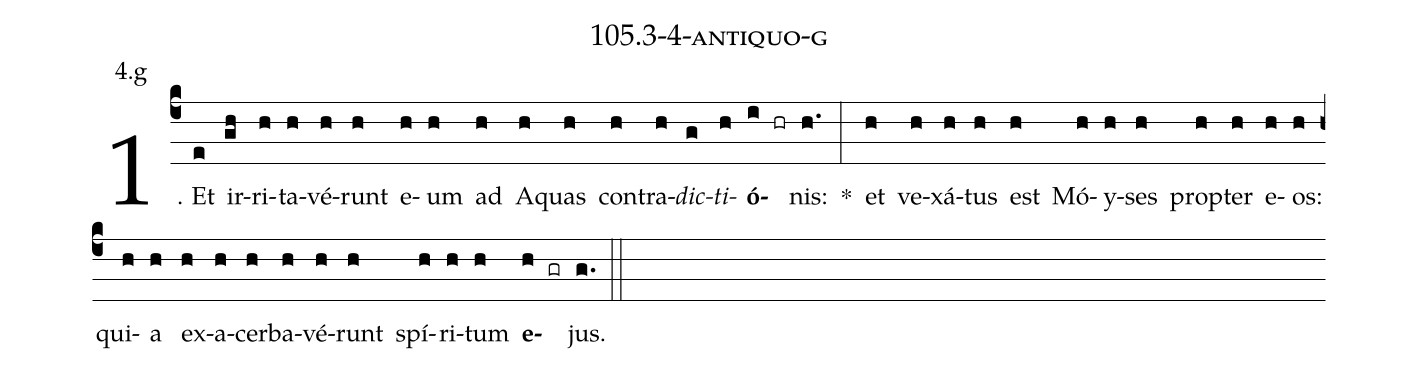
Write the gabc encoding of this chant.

name: 105.3-4-antiquo-g;
annotation: 4.g;
%%
(c4)1. Et(e) ir(gh)ri(h)ta(h)vé(h)runt(h) e(h)um(h) ad(h) A(h)quas(h) con(h)tra(h)<i>dic</i>(g)<i>ti</i>(h)<b>ó</b>(i hr)nis:(h.) *(:) et(h) ve(h)xá(h)tus(h) est(h) Mó(h)y(h)ses(h) prop(h)ter(h) e(h)os:(h) qui(h)a(h) ex(h)a(h)cer(h)ba(h)vé(h)runt(h) spí(h)ri(h)tum(h) <b>e</b>(h gr)jus.(g.) (::)


%E(h) u(h) o(h) u(h) a(h) e.(g.) (::)
